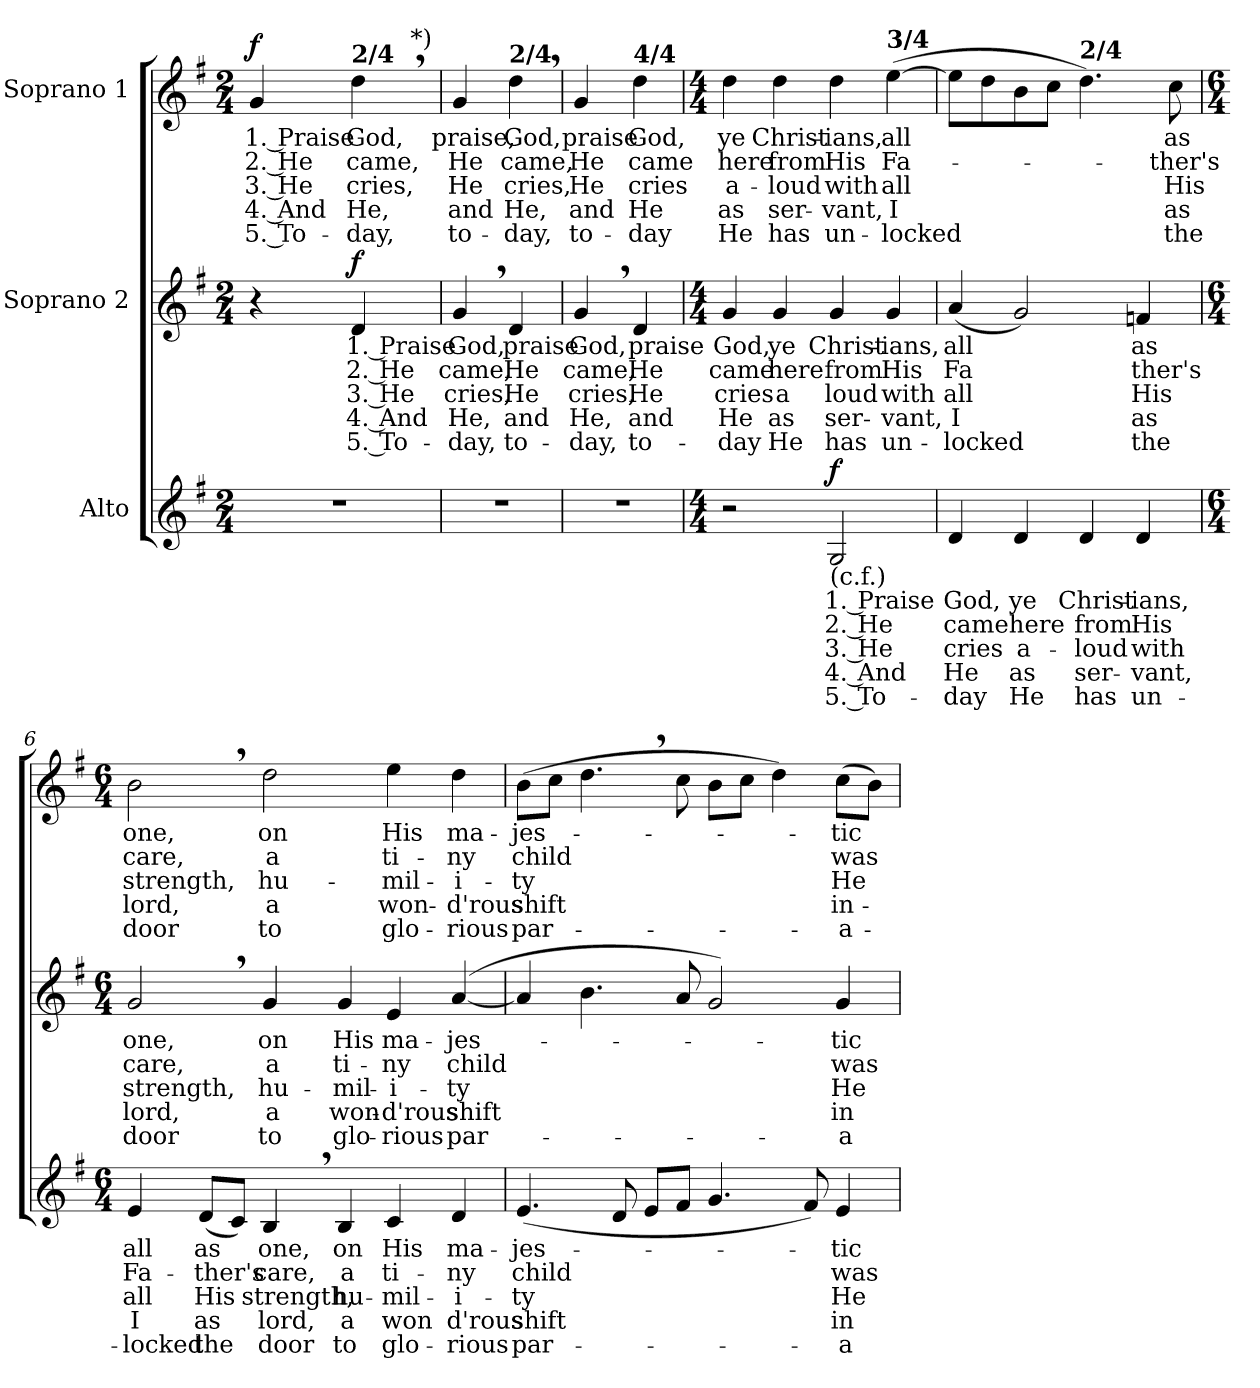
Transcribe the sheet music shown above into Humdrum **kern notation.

**kern	**text	**text	**text	**text	**text	**dynam	**kern	**text	**text	**text	**text	**text	**dynam	**kern	**text	**text	**text	**text	**text	**dynam
*part3	*part3	*part3	*part3	*part3	*part3	*part3	*part2	*part2	*part2	*part2	*part2	*part2	*part2	*part1	*part1	*part1	*part1	*part1	*part1	*part1
*staff3	*staff3	*staff3	*staff3	*staff3	*staff3	*staff3	*staff2	*staff2	*staff2	*staff2	*staff2	*staff2	*staff2	*staff1	*staff1	*staff1	*staff1	*staff1	*staff1	*staff1
*I"Alto	*	*	*	*	*	*	*I"Soprano 2	*	*	*	*	*	*	*I"Soprano 1	*	*	*	*	*	*
*clefG2	*	*	*	*	*	*	*clefG2	*	*	*	*	*	*	*clefG2	*	*	*	*	*	*
*k[f#]	*	*	*	*	*	*	*k[f#]	*	*	*	*	*	*	*k[f#]	*	*	*	*	*	*
*G:	*	*	*	*	*	*	*G:	*	*	*	*	*	*	*G:	*	*	*	*	*	*
*M2/4	*	*	*	*	*	*	*M2/4	*	*	*	*	*	*	*M2/4	*	*	*	*	*	*
=1	=1	=1	=1	=1	=1	=1	=1	=1	=1	=1	=1	=1	=1	=1	=1	=1	=1	=1	=1	=1
!	!	!	!	!	!	!	!	!	!	!	!	!	!	!LO:TX:a:B:t=Fast and light	!	!	!	!	!	!
!	!	!	!	!	!	!	!	!	!	!	!	!	!	!	!LO:LY:b	!LO:LY:b	!LO:LY:b	!LO:LY:b	!LO:LY:b	!LO:DY:a
*	*	*	*	*	*	*	*	*	*	*	*	*	*	*^	*	*	*	*	*	*
2r	.	.	.	.	.	.	4r	.	.	.	.	.	.	4g/	4..ryy	1. Praise	2. He	3. He	4. And	5. To-	f
!	!	!	!	!	!	!	!	!	!	!	!	!	!	!LO:TX:a:B:t=2/4	!	!	!	!	!	!	!
!	!	!	!	!	!	!	!	!LO:LY:b	!LO:LY:b	!LO:LY:b	!LO:LY:b	!LO:LY:b	!LO:DY:a	!	!	!LO:LY:b	!LO:LY:b	!LO:LY:b	!LO:LY:b	!LO:LY:b	!
.	.	.	.	.	.	.	4d/	1. Praise	2. He	3. He	4. And	5. To-	f	4dd,>\	.	God,	came,	cries,	He,	-day,	.
!	!	!	!	!	!	!	!	!	!	!	!	!	!	!	!LO:TX:a:t=*)	!	!	!	!	!	!
.	.	.	.	.	.	.	.	.	.	.	.	.	.	.	16ryy	.	.	.	.	.	.
=2	=2	=2	=2	=2	=2	=2	=2	=2	=2	=2	=2	=2	=2	=2	=2	=2	=2	=2	=2	=2	=2
!	!	!	!	!	!	!	!	!LO:LY:b	!LO:LY:b	!LO:LY:b	!LO:LY:b	!LO:LY:b	!	!	!	!LO:LY:b	!LO:LY:b	!LO:LY:b	!LO:LY:b	!LO:LY:b	!
*	*	*	*	*	*	*	*	*	*	*	*	*	*	*v	*v	*	*	*	*	*	*
2r	.	.	.	.	.	.	4g,>/	God,	came,	cries,	He,	-day,	.	4g/	praise,	He	He	and	to-	.
!	!	!	!	!	!	!	!	!	!	!	!	!	!	!LO:TX:a:B:t=2/4	!	!	!	!	!	!
!	!	!	!	!	!	!	!	!LO:LY:b	!LO:LY:b	!LO:LY:b	!LO:LY:b	!LO:LY:b	!	!	!LO:LY:b	!LO:LY:b	!LO:LY:b	!LO:LY:b	!LO:LY:b	!
.	.	.	.	.	.	.	4d/	praise	He	He	and	to-	.	4dd,>\	God,	came,	cries,	He,	-day,	.
=3	=3	=3	=3	=3	=3	=3	=3	=3	=3	=3	=3	=3	=3	=3	=3	=3	=3	=3	=3	=3
!	!	!	!	!	!	!	!	!LO:LY:b	!LO:LY:b	!LO:LY:b	!LO:LY:b	!LO:LY:b	!	!	!LO:LY:b	!LO:LY:b	!LO:LY:b	!LO:LY:b	!LO:LY:b	!
2r	.	.	.	.	.	.	4g,>/	God,	came,	cries,	He,	-day,	.	4g/	praise	He	He	and	to-	.
!	!	!	!	!	!	!	!	!	!	!	!	!	!	!LO:TX:a:B:t=4/4	!	!	!	!	!	!
!	!	!	!	!	!	!	!	!LO:LY:b	!LO:LY:b	!LO:LY:b	!LO:LY:b	!LO:LY:b	!	!	!LO:LY:b	!LO:LY:b	!LO:LY:b	!LO:LY:b	!LO:LY:b	!
.	.	.	.	.	.	.	4d/	praise	He	He	and	to-	.	4dd\	God,	came	cries	He	-day	.
!!LO:LB:g=z
=4	=4	=4	=4	=4	=4	=4	=4	=4	=4	=4	=4	=4	=4	=4	=4	=4	=4	=4	=4	=4
*M4/4	*	*	*	*	*	*	*M4/4	*	*	*	*	*	*	*M4/4	*	*	*	*	*	*
!	!	!	!	!	!	!	!	!LO:LY:b	!LO:LY:b	!LO:LY:b	!LO:LY:b	!LO:LY:b	!	!	!LO:LY:b	!LO:LY:b	!LO:LY:b	!LO:LY:b	!LO:LY:b	!
2r	.	.	.	.	.	.	4g/	God,	came	cries	He	-day	.	4dd\	ye	here	a-	as	He	.
!	!	!	!	!	!	!	!	!LO:LY:b	!LO:LY:b	!LO:LY:b	!LO:LY:b	!LO:LY:b	!	!	!LO:LY:b	!LO:LY:b	!LO:LY:b	!LO:LY:b	!LO:LY:b	!
.	.	.	.	.	.	.	4g/	ye	here	a	as	He	.	4dd\	Christ-	from	-loud	ser-	has	.
!LO:TX:b:t=(c.f.)	!	!	!	!	!	!	!	!	!	!	!	!	!	!	!	!	!	!	!	!
!	!LO:LY:b	!LO:LY:b	!LO:LY:b	!LO:LY:b	!LO:LY:b	!LO:DY:a	!	!LO:LY:b	!LO:LY:b	!LO:LY:b	!LO:LY:b	!LO:LY:b	!	!	!LO:LY:b	!LO:LY:b	!LO:LY:b	!LO:LY:b	!LO:LY:b	!
2G/	1. Praise	2. He	3. He	4. And	5. To-	f	4g/	Christ-	from	loud	ser-	has	.	4dd\	-ians,	His	with	-vant,	un-	.
!	!	!	!	!	!	!	!	!	!	!	!	!	!	!LO:TX:a:B:t=3/4	!	!	!	!	!	!
!	!	!	!	!	!	!	!	!LO:LY:b	!LO:LY:b	!LO:LY:b	!LO:LY:b	!LO:LY:b	!	!	!LO:LY:b	!LO:LY:b	!LO:LY:b	!LO:LY:b	!LO:LY:b	!
.	.	.	.	.	.	.	4g/	-ians,	His	with	-vant,	un-	.	(>[4ee\	all	Fa-	all	I	-locked	.
=5	=5	=5	=5	=5	=5	=5	=5	=5	=5	=5	=5	=5	=5	=5	=5	=5	=5	=5	=5	=5
!	!LO:LY:b	!LO:LY:b	!LO:LY:b	!LO:LY:b	!LO:LY:b	!	!	!LO:LY:b	!LO:LY:b	!LO:LY:b	!LO:LY:b	!LO:LY:b	!	!	!	!	!	!	!	!
4d/	God,	came	cries	He	-day	.	(<4a/	all	Fa	all	I	-locked	.	8ee\L]	.	.	.	.	.	.
.	.	.	.	.	.	.	.	.	.	.	.	.	.	8dd\	.	.	.	.	.	.
!	!LO:LY:b	!LO:LY:b	!LO:LY:b	!LO:LY:b	!LO:LY:b	!	!	!	!	!	!	!	!	!	!	!	!	!	!	!
4d/	ye	here	a-	as	He	.	2g/)	.	.	.	.	.	.	8b\	.	.	.	.	.	.
.	.	.	.	.	.	.	.	.	.	.	.	.	.	8cc\J	.	.	.	.	.	.
!	!	!	!	!	!	!	!	!	!	!	!	!	!	!LO:TX:a:B:t=2/4	!	!	!	!	!	!
!	!LO:LY:b	!LO:LY:b	!LO:LY:b	!LO:LY:b	!LO:LY:b	!	!	!	!	!	!	!	!	!	!	!	!	!	!	!
4d/	Christ-	from	-loud	ser-	has	.	.	.	.	.	.	.	.	4.dd\)	.	.	.	.	.	.
!	!LO:LY:b	!LO:LY:b	!LO:LY:b	!LO:LY:b	!LO:LY:b	!	!	!LO:LY:b	!LO:LY:b	!LO:LY:b	!LO:LY:b	!LO:LY:b	!	!	!	!	!	!	!	!
4d/	-ians,	His	with	-vant,	un-	.	4fn/	as	ther's	His	as	the	.	.	.	.	.	.	.	.
!	!	!	!	!	!	!	!	!	!	!	!	!	!	!	!LO:LY:b	!LO:LY:b	!LO:LY:b	!LO:LY:b	!LO:LY:b	!
.	.	.	.	.	.	.	.	.	.	.	.	.	.	8cc\	as	-ther's	His	as	the	.
=6	=6	=6	=6	=6	=6	=6	=6	=6	=6	=6	=6	=6	=6	=6	=6	=6	=6	=6	=6	=6
*M6/4	*	*	*	*	*	*	*M6/4	*	*	*	*	*	*	*M6/4	*	*	*	*	*	*
!	!LO:LY:b	!LO:LY:b	!LO:LY:b	!LO:LY:b	!LO:LY:b	!	!	!LO:LY:b	!LO:LY:b	!LO:LY:b	!LO:LY:b	!LO:LY:b	!	!	!LO:LY:b	!LO:LY:b	!LO:LY:b	!LO:LY:b	!LO:LY:b	!
4e/	all	Fa-	all	I	-locked	.	2g,>/	one,	care,	strength,	lord,	door	.	2b,>\	one,	care,	strength,	lord,	door	.
!	!LO:LY:b	!LO:LY:b	!LO:LY:b	!LO:LY:b	!LO:LY:b	!	!	!	!	!	!	!	!	!	!	!	!	!	!	!
(<8d/L	as	-ther's	His	as	the	.	.	.	.	.	.	.	.	.	.	.	.	.	.	.
8c/J)	.	.	.	.	.	.	.	.	.	.	.	.	.	.	.	.	.	.	.	.
!	!LO:LY:b	!LO:LY:b	!LO:LY:b	!LO:LY:b	!LO:LY:b	!	!	!LO:LY:b	!LO:LY:b	!LO:LY:b	!LO:LY:b	!LO:LY:b	!	!	!LO:LY:b	!LO:LY:b	!LO:LY:b	!LO:LY:b	!LO:LY:b	!
4B,>/	one,	care,	strength,	lord,	door	.	4g/	on	a	hu-	a	to	.	2dd\	on	a	hu-	a	to	.
!	!LO:LY:b	!LO:LY:b	!LO:LY:b	!LO:LY:b	!LO:LY:b	!	!	!LO:LY:b	!LO:LY:b	!LO:LY:b	!LO:LY:b	!LO:LY:b	!	!	!	!	!	!	!	!
4B/	on	a	hu-	a	to	.	4g/	His	ti-	-mil-	won-	glo-	.	.	.	.	.	.	.	.
!	!LO:LY:b	!LO:LY:b	!LO:LY:b	!LO:LY:b	!LO:LY:b	!	!	!LO:LY:b	!LO:LY:b	!LO:LY:b	!LO:LY:b	!LO:LY:b	!	!	!LO:LY:b	!LO:LY:b	!LO:LY:b	!LO:LY:b	!LO:LY:b	!
4c/	His	ti-	-mil-	won	glo-	.	4e/	ma-	-ny	-i-	-d'rous	-rious	.	4ee\	His	ti-	-mil-	won-	glo-	.
!	!LO:LY:b	!LO:LY:b	!LO:LY:b	!LO:LY:b	!LO:LY:b	!	!	!LO:LY:b	!LO:LY:b	!LO:LY:b	!LO:LY:b	!LO:LY:b	!	!	!LO:LY:b	!LO:LY:b	!LO:LY:b	!LO:LY:b	!LO:LY:b	!
4d/	ma-	-ny	-i-	d'rous	-rious	.	([4a/	-jes-	child	-ty	shift	par-	.	4dd\	ma-	-ny	-i-	-d'rous	-rious	.
!!LO:PB:g=z
=7	=7	=7	=7	=7	=7	=7	=7	=7	=7	=7	=7	=7	=7	=7	=7	=7	=7	=7	=7	=7
!	!LO:LY:b	!LO:LY:b	!LO:LY:b	!LO:LY:b	!LO:LY:b	!	!	!	!	!	!	!	!	!	!LO:LY:b	!LO:LY:b	!LO:LY:b	!LO:LY:b	!LO:LY:b	!
(<4.e/	-jes-	child	-ty	shift	par-	.	4a/]	.	.	.	.	.	.	(>8b\L	-jes-	child	-ty	shift	par-	.
.	.	.	.	.	.	.	.	.	.	.	.	.	.	8cc\J	.	.	.	.	.	.
.	.	.	.	.	.	.	4.b\	.	.	.	.	.	.	4.dd,>\	.	.	.	.	.	.
8d/	.	.	.	.	.	.	.	.	.	.	.	.	.	.	.	.	.	.	.	.
8e/L	.	.	.	.	.	.	.	.	.	.	.	.	.	.	.	.	.	.	.	.
8f#/J	.	.	.	.	.	.	8a/	.	.	.	.	.	.	8cc\	.	.	.	.	.	.
4.g/	.	.	.	.	.	.	2g/)	.	.	.	.	.	.	8b\L	.	.	.	.	.	.
.	.	.	.	.	.	.	.	.	.	.	.	.	.	8cc\J	.	.	.	.	.	.
.	.	.	.	.	.	.	.	.	.	.	.	.	.	4dd\)	.	.	.	.	.	.
8f#/)	.	.	.	.	.	.	.	.	.	.	.	.	.	.	.	.	.	.	.	.
!	!LO:LY:b	!LO:LY:b	!LO:LY:b	!LO:LY:b	!LO:LY:b	!	!	!LO:LY:b	!LO:LY:b	!LO:LY:b	!LO:LY:b	!LO:LY:b	!	!	!LO:LY:b	!LO:LY:b	!LO:LY:b	!LO:LY:b	!LO:LY:b	!
4e/	-tic	was	He	in-	-a-	.	4g/	-tic	was	He	in-	-a-	.	(>8cc\L	-tic	was	He	in-	-a-	.
.	.	.	.	.	.	.	.	.	.	.	.	.	.	8b\J)	.	.	.	.	.	.
=	=	=	=	=	=	=	=	=	=	=	=	=	=	=	=	=	=	=	=	=
*-	*-	*-	*-	*-	*-	*-	*-	*-	*-	*-	*-	*-	*-	*-	*-	*-	*-	*-	*-	*-
